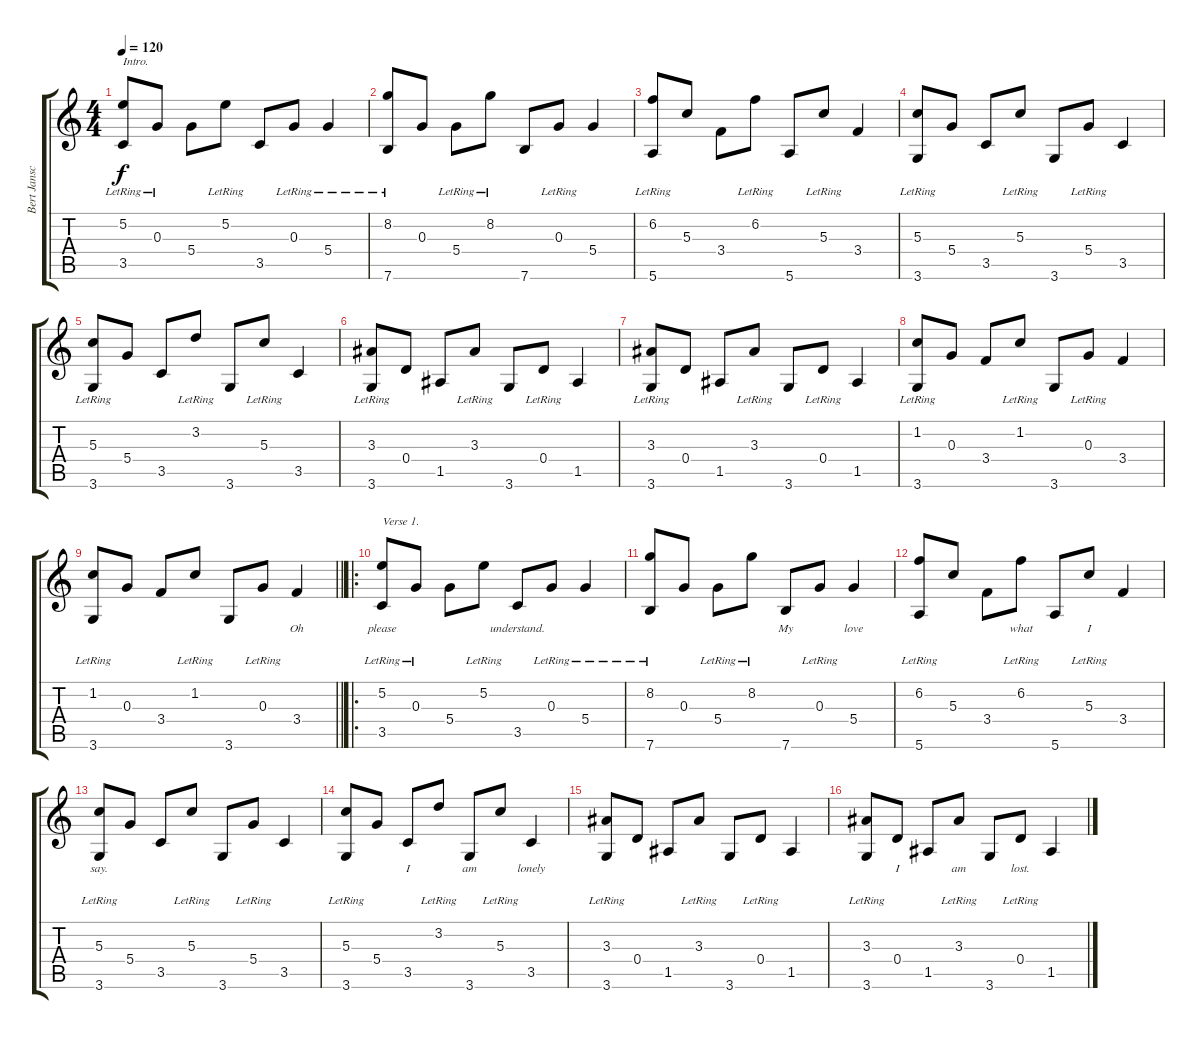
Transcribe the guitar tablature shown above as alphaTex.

\track ("Bert Jansch" "Bert Jansc") {instrument acousticguitarnylon}
\staff {score tabs}
\tuning (E4 B3 G3 D3 A2 E2) {hide}
\ts (4 4)
\tempo 120
\clef g2
\ks c
(5.2{lr} 3.5).8{txt "Intro." dy f instrument acousticguitarnylon} 0.3{lr}.8 5.4.8 5.2{lr}.8 3.5.8 0.3{lr}.8 5.4{lr}.4 |
(8.2{lr} 7.6).8 0.3.8 5.4{lr}.8 8.2{lr}.8 7.6.8 0.3{lr}.8 5.4.4 |
(6.2{lr} 5.6).8 5.3.8 3.4.8 6.2{lr}.8 5.6.8 5.3{lr}.8 3.4.4 |
(5.3{lr} 3.6).8 5.4.8 3.5.8 5.3{lr}.8 3.6.8 5.4{lr}.8 3.5.4 |
(5.3{lr} 3.6).8 5.4.8 3.5.8 3.2{lr}.8 3.6.8 5.3{lr}.8 3.5.4 |
(3.3{lr} 3.6).8 0.4.8 1.5.8 3.3{lr}.8 3.6.8 0.4{lr}.8 1.5.4 |
(3.3{lr} 3.6).8 0.4.8 1.5.8 3.3{lr}.8 3.6.8 0.4{lr}.8 1.5.4 |
(1.2{lr} 3.6).8 0.3.8 3.4.8 1.2{lr}.8 3.6.8 0.3{lr}.8 3.4.4 |
\barLineRight lightlight
(1.2{lr} 3.6).8{lyrics (0 "") lyrics (1 "") lyrics (2 "") lyrics (3 "") lyrics (4 "")} 0.3.8{lyrics (0 "") lyrics (1 "") lyrics (2 "") lyrics (3 "") lyrics (4 "")} 3.4.8{lyrics (0 "") lyrics (1 "") lyrics (2 "") lyrics (3 "") lyrics (4 "")} 1.2{lr}.8{lyrics (0 "") lyrics (1 "") lyrics (2 "") lyrics (3 "") lyrics (4 "")} 3.6.8{lyrics (0 "") lyrics (1 "") lyrics (2 "") lyrics (3 "") lyrics (4 "")} 0.3{lr}.8{lyrics (0 "") lyrics (1 "") lyrics (2 "") lyrics (3 "") lyrics (4 "")} 3.4.4{lyrics (0 "Oh") lyrics (1 "") lyrics (2 "") lyrics (3 "") lyrics (4 "")} |
\ro
(5.2{lr} 3.5).8{txt "Verse 1." lyrics (0 "please") lyrics (1 "") lyrics (2 "") lyrics (3 "") lyrics (4 "")} 0.3{lr}.8{lyrics (0 "") lyrics (1 "") lyrics (2 "") lyrics (3 "") lyrics (4 "")} 5.4.8{lyrics (0 "") lyrics (1 "") lyrics (2 "") lyrics (3 "") lyrics (4 "")} 5.2{lr}.8{lyrics (0 "") lyrics (1 "") lyrics (2 "") lyrics (3 "") lyrics (4 "")} 3.5.8{lyrics (0 "understand.") lyrics (1 "") lyrics (2 "") lyrics (3 "") lyrics (4 "")} 0.3{lr}.8{lyrics (0 "") lyrics (1 "") lyrics (2 "") lyrics (3 "") lyrics (4 "")} 5.4{lr}.4{lyrics (0 "") lyrics (1 "") lyrics (2 "") lyrics (3 "") lyrics (4 "")} |
(8.2{lr} 7.6).8{lyrics (0 "") lyrics (1 "") lyrics (2 "") lyrics (3 "") lyrics (4 "")} 0.3.8{lyrics (0 "") lyrics (1 "") lyrics (2 "") lyrics (3 "") lyrics (4 "")} 5.4{lr}.8{lyrics (0 "") lyrics (1 "") lyrics (2 "") lyrics (3 "") lyrics (4 "")} 8.2{lr}.8{lyrics (0 "") lyrics (1 "") lyrics (2 "") lyrics (3 "") lyrics (4 "")} 7.6.8{lyrics (0 "My") lyrics (1 "") lyrics (2 "") lyrics (3 "") lyrics (4 "")} 0.3{lr}.8{lyrics (0 "") lyrics (1 "") lyrics (2 "") lyrics (3 "") lyrics (4 "")} 5.4.4{lyrics (0 "love") lyrics (1 "") lyrics (2 "") lyrics (3 "") lyrics (4 "")} |
(6.2{lr} 5.6).8{lyrics (0 "") lyrics (1 "") lyrics (2 "") lyrics (3 "") lyrics (4 "")} 5.3.8{lyrics (0 "") lyrics (1 "") lyrics (2 "") lyrics (3 "") lyrics (4 "")} 3.4.8{lyrics (0 "") lyrics (1 "") lyrics (2 "") lyrics (3 "") lyrics (4 "")} 6.2{lr}.8{lyrics (0 "what") lyrics (1 "") lyrics (2 "") lyrics (3 "") lyrics (4 "")} 5.6.8{lyrics (0 "") lyrics (1 "") lyrics (2 "") lyrics (3 "") lyrics (4 "")} 5.3{lr}.8{lyrics (0 "I") lyrics (1 "") lyrics (2 "") lyrics (3 "") lyrics (4 "")} 3.4.4{lyrics (0 "") lyrics (1 "") lyrics (2 "") lyrics (3 "") lyrics (4 "")} |
(5.3{lr} 3.6).8{lyrics (0 "say.") lyrics (1 "") lyrics (2 "") lyrics (3 "") lyrics (4 "")} 5.4.8{lyrics (0 "") lyrics (1 "") lyrics (2 "") lyrics (3 "") lyrics (4 "")} 3.5.8{lyrics (0 "") lyrics (1 "") lyrics (2 "") lyrics (3 "") lyrics (4 "")} 5.3{lr}.8{lyrics (0 "") lyrics (1 "") lyrics (2 "") lyrics (3 "") lyrics (4 "")} 3.6.8{lyrics (0 "") lyrics (1 "") lyrics (2 "") lyrics (3 "") lyrics (4 "")} 5.4{lr}.8{lyrics (0 "") lyrics (1 "") lyrics (2 "") lyrics (3 "") lyrics (4 "")} 3.5.4{lyrics (0 "") lyrics (1 "") lyrics (2 "") lyrics (3 "") lyrics (4 "")} |
(5.3{lr} 3.6).8{lyrics (0 "") lyrics (1 "") lyrics (2 "") lyrics (3 "") lyrics (4 "")} 5.4.8{lyrics (0 "") lyrics (1 "") lyrics (2 "") lyrics (3 "") lyrics (4 "")} 3.5.8{lyrics (0 "I") lyrics (1 "") lyrics (2 "") lyrics (3 "") lyrics (4 "")} 3.2{lr}.8{lyrics (0 "") lyrics (1 "") lyrics (2 "") lyrics (3 "") lyrics (4 "")} 3.6.8{lyrics (0 "am") lyrics (1 "") lyrics (2 "") lyrics (3 "") lyrics (4 "")} 5.3{lr}.8{lyrics (0 "") lyrics (1 "") lyrics (2 "") lyrics (3 "") lyrics (4 "")} 3.5.4{lyrics (0 "lonely") lyrics (1 "") lyrics (2 "") lyrics (3 "") lyrics (4 "")} |
(3.3{lr} 3.6).8{lyrics (0 "") lyrics (1 "") lyrics (2 "") lyrics (3 "") lyrics (4 "")} 0.4.8{lyrics (0 "") lyrics (1 "") lyrics (2 "") lyrics (3 "") lyrics (4 "")} 1.5.8{lyrics (0 "") lyrics (1 "") lyrics (2 "") lyrics (3 "") lyrics (4 "")} 3.3{lr}.8{lyrics (0 "") lyrics (1 "") lyrics (2 "") lyrics (3 "") lyrics (4 "")} 3.6.8{lyrics (0 "") lyrics (1 "") lyrics (2 "") lyrics (3 "") lyrics (4 "")} 0.4{lr}.8{lyrics (0 "") lyrics (1 "") lyrics (2 "") lyrics (3 "") lyrics (4 "")} 1.5.4{lyrics (0 "") lyrics (1 "") lyrics (2 "") lyrics (3 "") lyrics (4 "")} |
(3.3{lr} 3.6).8{lyrics (0 "") lyrics (1 "") lyrics (2 "") lyrics (3 "") lyrics (4 "")} 0.4.8{lyrics (0 "I") lyrics (1 "") lyrics (2 "") lyrics (3 "") lyrics (4 "")} 1.5.8{lyrics (0 "") lyrics (1 "") lyrics (2 "") lyrics (3 "") lyrics (4 "")} 3.3{lr}.8{lyrics (0 "am") lyrics (1 "") lyrics (2 "") lyrics (3 "") lyrics (4 "")} 3.6.8{lyrics (0 "") lyrics (1 "") lyrics (2 "") lyrics (3 "") lyrics (4 "")} 0.4{lr}.8{lyrics (0 "lost.") lyrics (1 "") lyrics (2 "") lyrics (3 "") lyrics (4 "")} 1.5.4{lyrics (0 "") lyrics (1 "") lyrics (2 "") lyrics (3 "") lyrics (4 "")}
